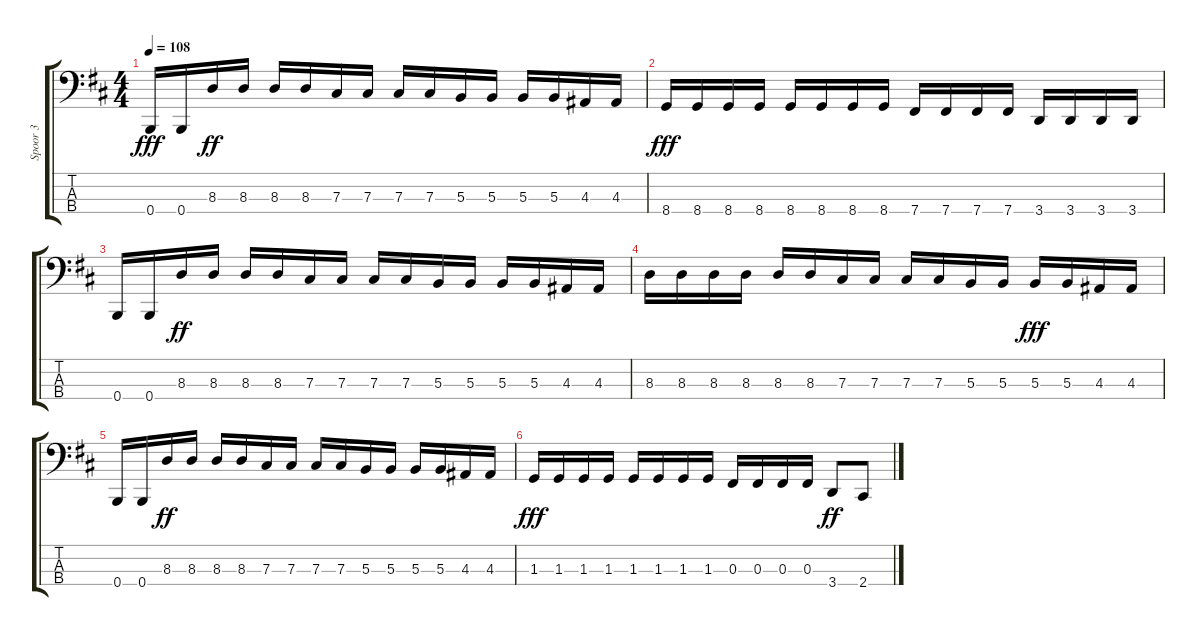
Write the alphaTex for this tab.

\track ("Spoor 3" "Spoor 3") {instrument electricbasspick}
\staff {score tabs}
\tuning (E2 B1 Gb1 B0) {hide}
\ts (4 4)
\tempo 108
\clef f4
\ks d
0.4.16{dy fff} 0.4.16 8.3.16{dy ff} 8.3.16 8.3.16 8.3.16 7.3.16 7.3.16 7.3.16 7.3.16 5.3.16 5.3.16 5.3.16 5.3.16 4.3.16 4.3.16 |
8.4.16{dy fff} 8.4.16 8.4.16 8.4.16 8.4.16 8.4.16 8.4.16 8.4.16 7.4.16 7.4.16 7.4.16 7.4.16 3.4.16 3.4.16 3.4.16 3.4.16 |
0.4.16 0.4.16 8.3.16{dy ff} 8.3.16 8.3.16 8.3.16 7.3.16 7.3.16 7.3.16 7.3.16 5.3.16 5.3.16 5.3.16 5.3.16 4.3.16 4.3.16 |
8.3.16 8.3.16 8.3.16 8.3.16 8.3.16 8.3.16 7.3.16 7.3.16 7.3.16 7.3.16 5.3.16 5.3.16 5.3.16{dy fff} 5.3.16 4.3.16 4.3.16 |
0.4.16 0.4.16 8.3.16{dy ff} 8.3.16 8.3.16 8.3.16 7.3.16 7.3.16 7.3.16 7.3.16 5.3.16 5.3.16 5.3.16 5.3.16 4.3.16 4.3.16 |
1.3.16{dy fff} 1.3.16 1.3.16 1.3.16 1.3.16 1.3.16 1.3.16 1.3.16 0.3.16 0.3.16 0.3.16 0.3.16 3.4.8{dy ff} 2.4.8
